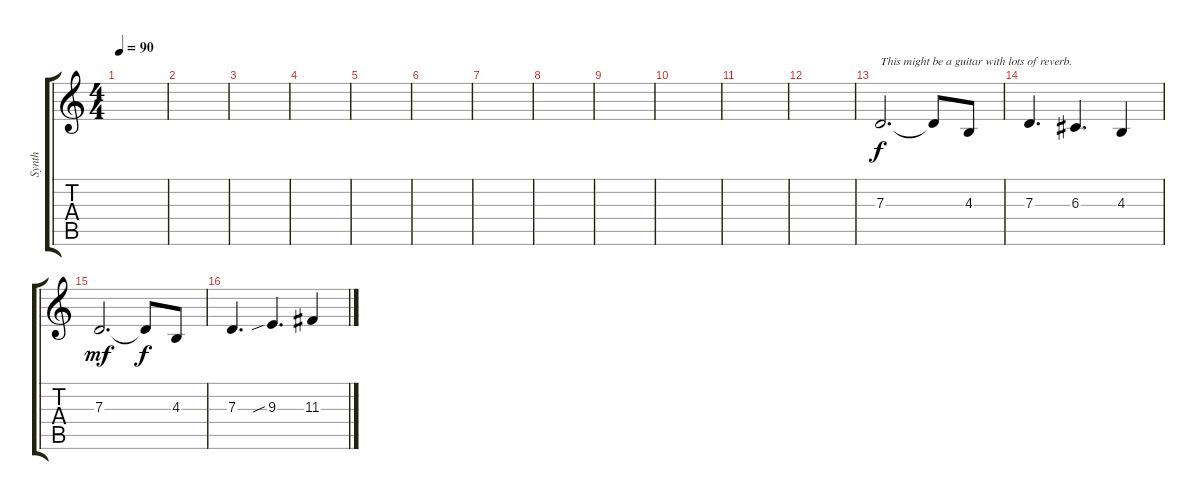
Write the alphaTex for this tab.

\track ("Synth" "Synth") {instrument pad2warm}
\staff {score tabs}
\tuning (E4 B3 G3 D3 A2 E2) {hide}
\ts (4 4)
\tempo 90
\clef g2
\ks c
|
|
|
|
|
|
|
|
|
|
|
|
7.3.2{d txt "This might be a guitar with lots of reverb."} 7.3{t}.8{dy f} 4.3.8 |
7.3.4{d} 6.3.4{d} 4.3.4 |
7.3.2{d dy mf} 7.3{t}.8{dy f} 4.3.8 |
7.3.4{d} 9.3{sib}.4{d} 11.3.4
